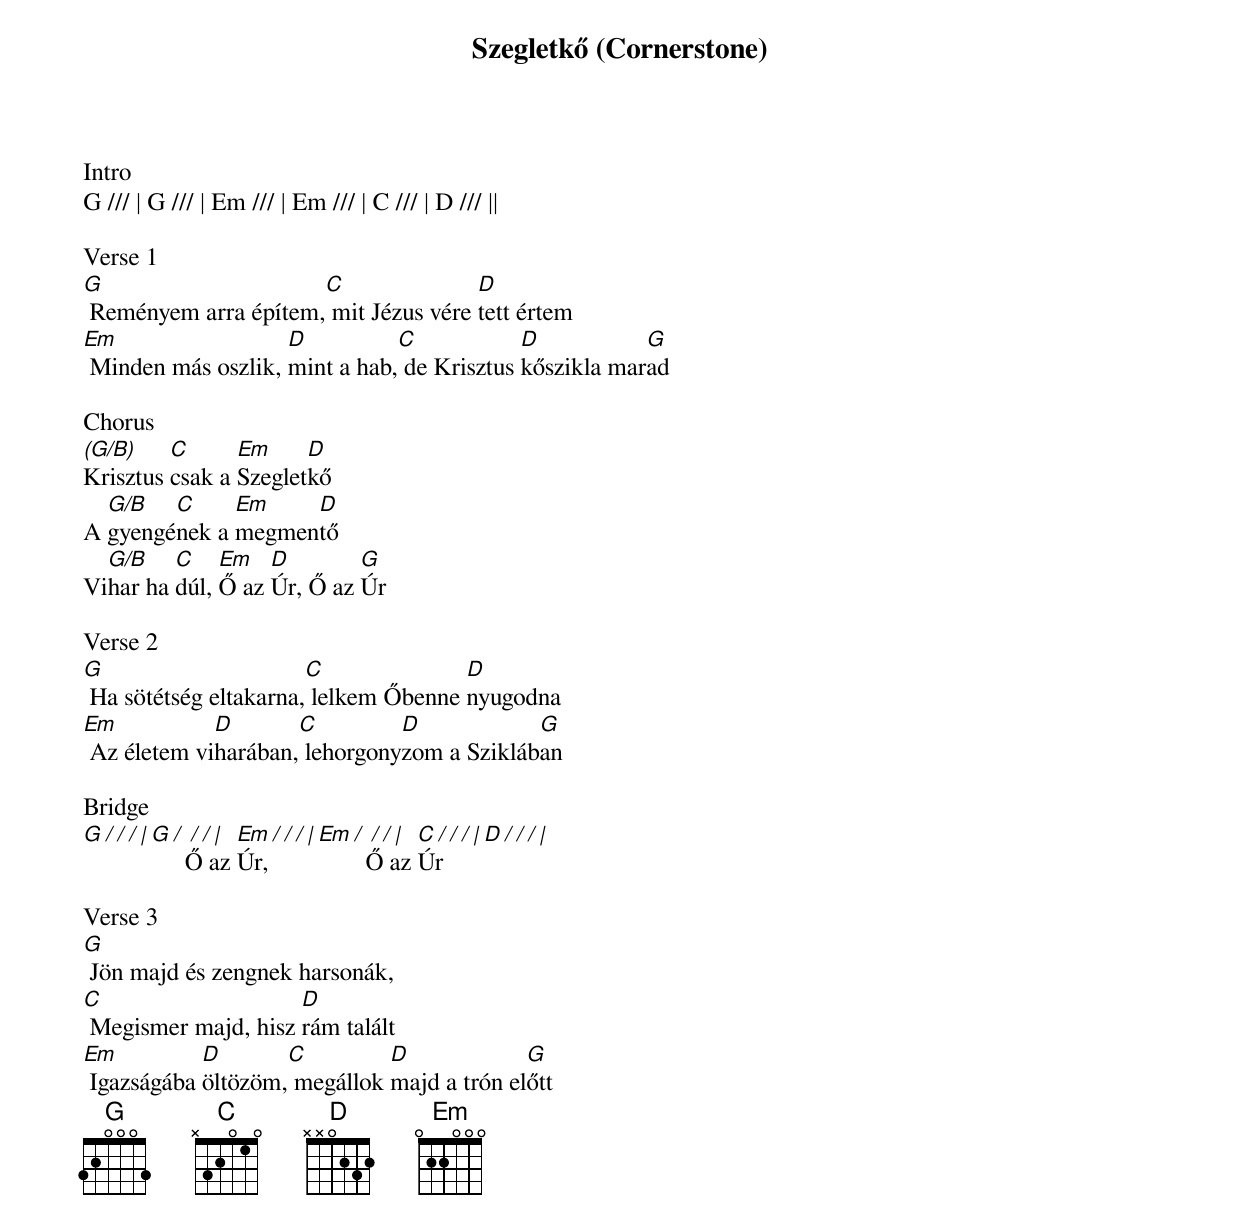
{title: Szegletkő (Cornerstone)}
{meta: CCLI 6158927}
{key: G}
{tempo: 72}
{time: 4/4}
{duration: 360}


Intro
G /// | G /// | Em /// | Em /// | C /// | D /// ||

Verse 1
[G] Reményem arra építem,[C] mit Jézus vére [D]tett értem
[Em] Minden más oszlik, [D]mint a hab,[C] de Krisztus [D]kőszikla mar[G]ad

Chorus
[(G/B)]Krisztus [C]csak a [Em]Szeglet[D]kő
A [G/B]gyengé[C]nek a [Em]megmen[D]tő
Vi[G/B]har ha [C]dúl, [Em]Ő az [D]Úr, Ő az [G]Úr

Verse 2
[G] Ha sötétség eltakarna,[C] lelkem Őbenne [D]nyugodna
[Em] Az életem vi[D]harában,[C] lehorgony[D]zom a Szikláb[G]an

Bridge
[G / / / |][G /][ / / |]Ő az [Em / / / |]Úr, [Em /][ / / |]Ő az [C / / / | D / / / |]Úr

Verse 3
[G] Jön majd és zengnek harsonák,
[C] Megismer majd, hisz [D]rám talált
[Em] Igazságába [D]öltözöm,[C] megállok [D]majd a trón el[G]őtt
